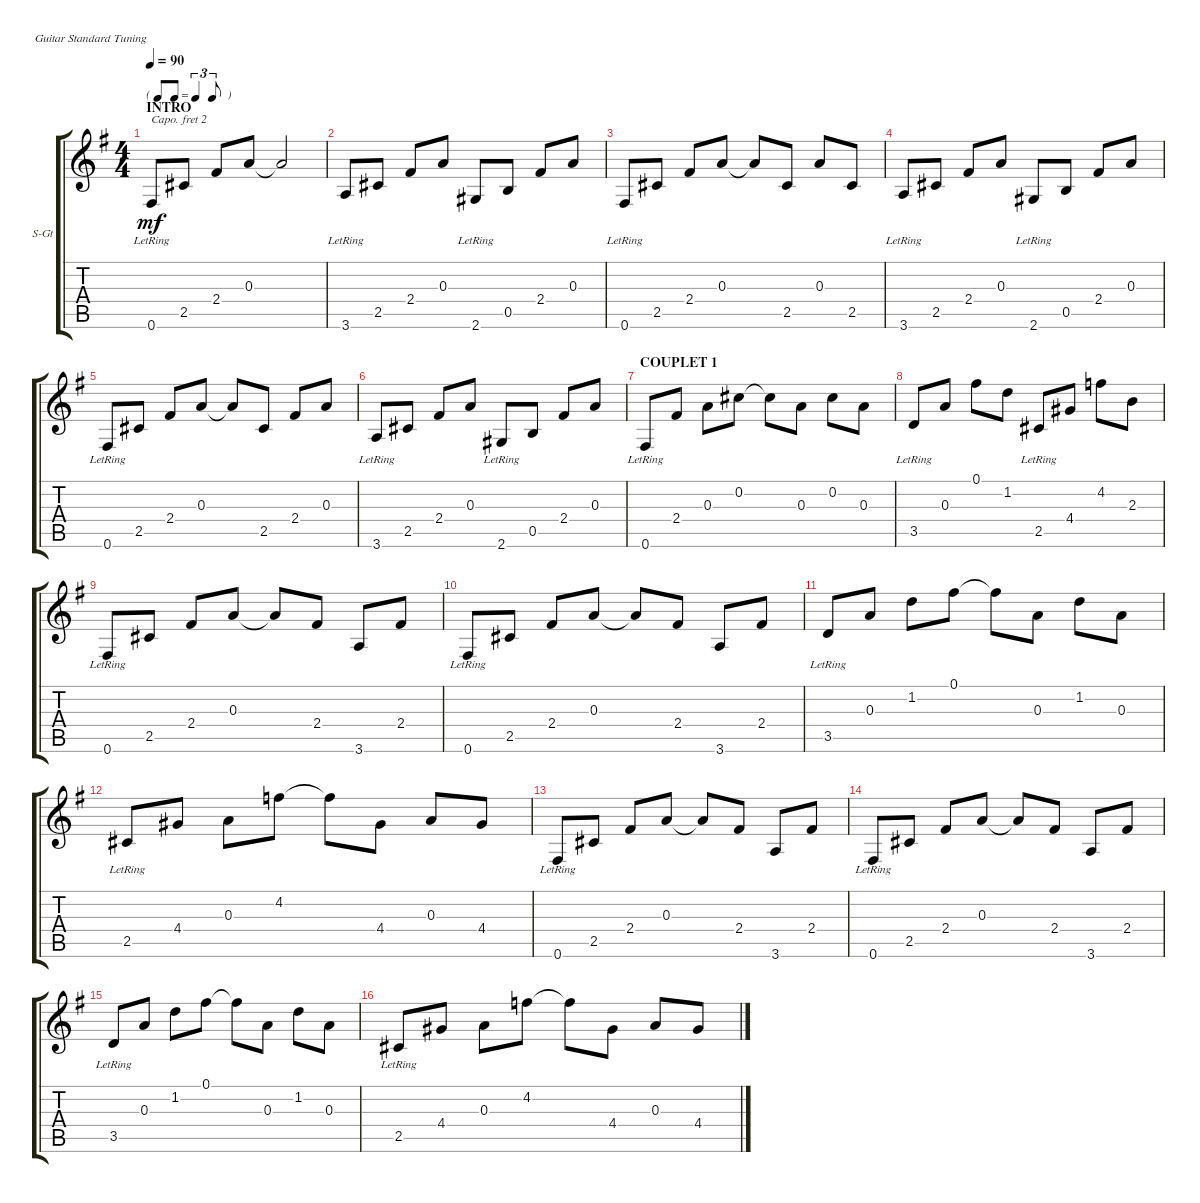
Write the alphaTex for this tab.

\defaultSystemsLayout 4
\bracketExtendMode groupsimilarinstruments
\firstSystemTrackNameOrientation horizontal
\otherSystemsTrackNameOrientation horizontal
\track ("Steel Guitar" "S-Gt") {instrument acousticguitarsteel}
\staff {score tabs}
\capo 2
\tuning (E4 B3 G3 D3 A2 E2)
\ts (4 4)
\tf triplet8th
\section ("" "INTRO")
\tempo 90
\clef g2
\ks eminor
0.6{lr}.8{dy mf instrument acousticguitarsteel} 2.5.8 2.4.8 0.3.8 0.3{t}.2 |
3.6{lr}.8 2.5.8 2.4.8 0.3.8 2.6{lr}.8 0.5.8 2.4.8 0.3.8 |
0.6{lr}.8 2.5.8 2.4.8 0.3.8 0.3{t}.8 2.5.8 0.3.8 2.5.8 |
3.6{lr}.8 2.5.8 2.4.8 0.3.8 2.6{lr}.8 0.5.8 2.4.8 0.3.8 |
0.6{lr}.8 2.5.8 2.4.8 0.3.8 0.3{t}.8 2.5.8 2.4.8 0.3.8 |
3.6{lr}.8 2.5.8 2.4.8 0.3.8 2.6{lr}.8 0.5.8 2.4.8 0.3.8 |
\section ("" "COUPLET 1")
0.6{lr}.8 2.4.8 0.3.8 0.2.8 0.2{t}.8 0.3.8 0.2.8 0.3.8 |
3.5{lr}.8 0.3.8 0.1.8 1.2.8 2.5{lr}.8 4.4.8 4.2.8 2.3.8 |
0.6{lr}.8 2.5.8 2.4.8 0.3.8 0.3{t}.8 2.4.8 3.6.8 2.4.8 |
0.6{lr}.8 2.5.8 2.4.8 0.3.8 0.3{t}.8 2.4.8 3.6.8 2.4.8 |
3.5{lr}.8 0.3.8 1.2.8 0.1.8 0.1{t}.8 0.3.8 1.2.8 0.3.8 |
2.5{lr}.8 4.4.8 0.3.8 4.2.8 4.2{t}.8 4.4.8 0.3.8 4.4.8 |
0.6{lr}.8 2.5.8 2.4.8 0.3.8 0.3{t}.8 2.4.8 3.6.8 2.4.8 |
0.6{lr}.8 2.5.8 2.4.8 0.3.8 0.3{t}.8 2.4.8 3.6.8 2.4.8 |
3.5{lr}.8 0.3.8 1.2.8 0.1.8 0.1{t}.8 0.3.8 1.2.8 0.3.8 |
2.5{lr}.8 4.4.8 0.3.8 4.2.8 4.2{t}.8 4.4.8 0.3.8 4.4.8
